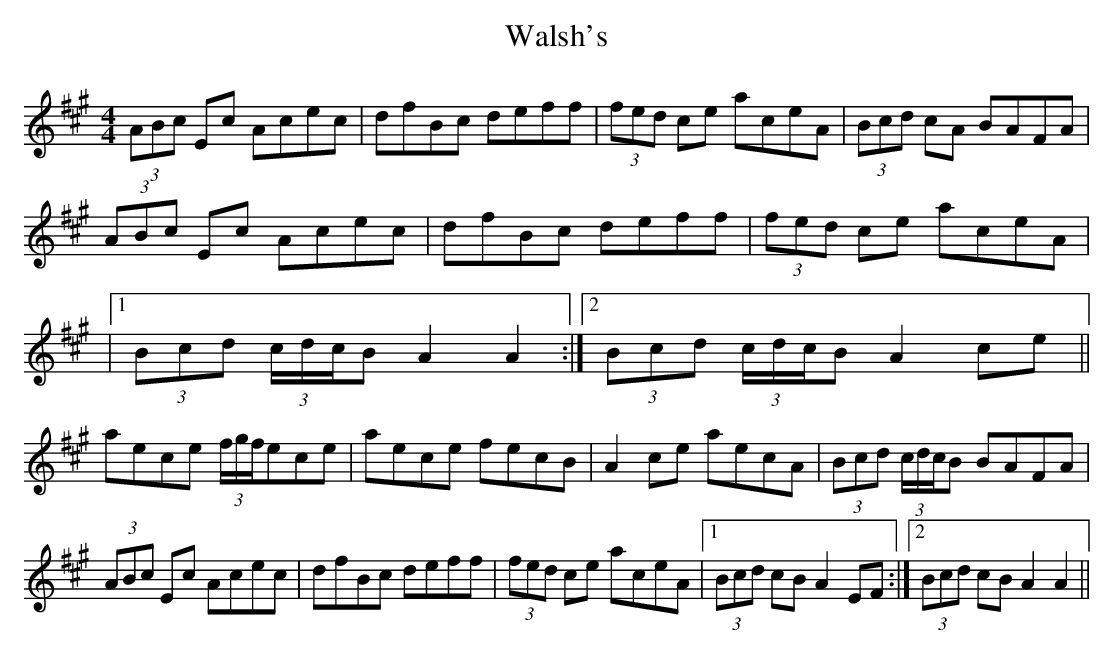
X:1
T: Walsh's
L: 1/8
M: 4/4
K: A
(3ABc Ec Acec|dfBc deff|(3fed ce aceA|(3Bcd cA BAFA|
(3ABc Ec Acec|dfBc deff|(3fed ce aceA|
|1 (3Bcd (3c/d/c/B A2 A2 :|2 (3Bcd (3c/d/c/B A2 ce||
aece (3f/g/f/ece|aece fecB|A2 ce aecA|(3Bcd (3c/d/c/B BAFA|
(3ABc Ec Acec|dfBc deff|(3fed ce aceA|1 (3Bcd cB A2 EF :|2\
(3Bcd cB A2 A2||
